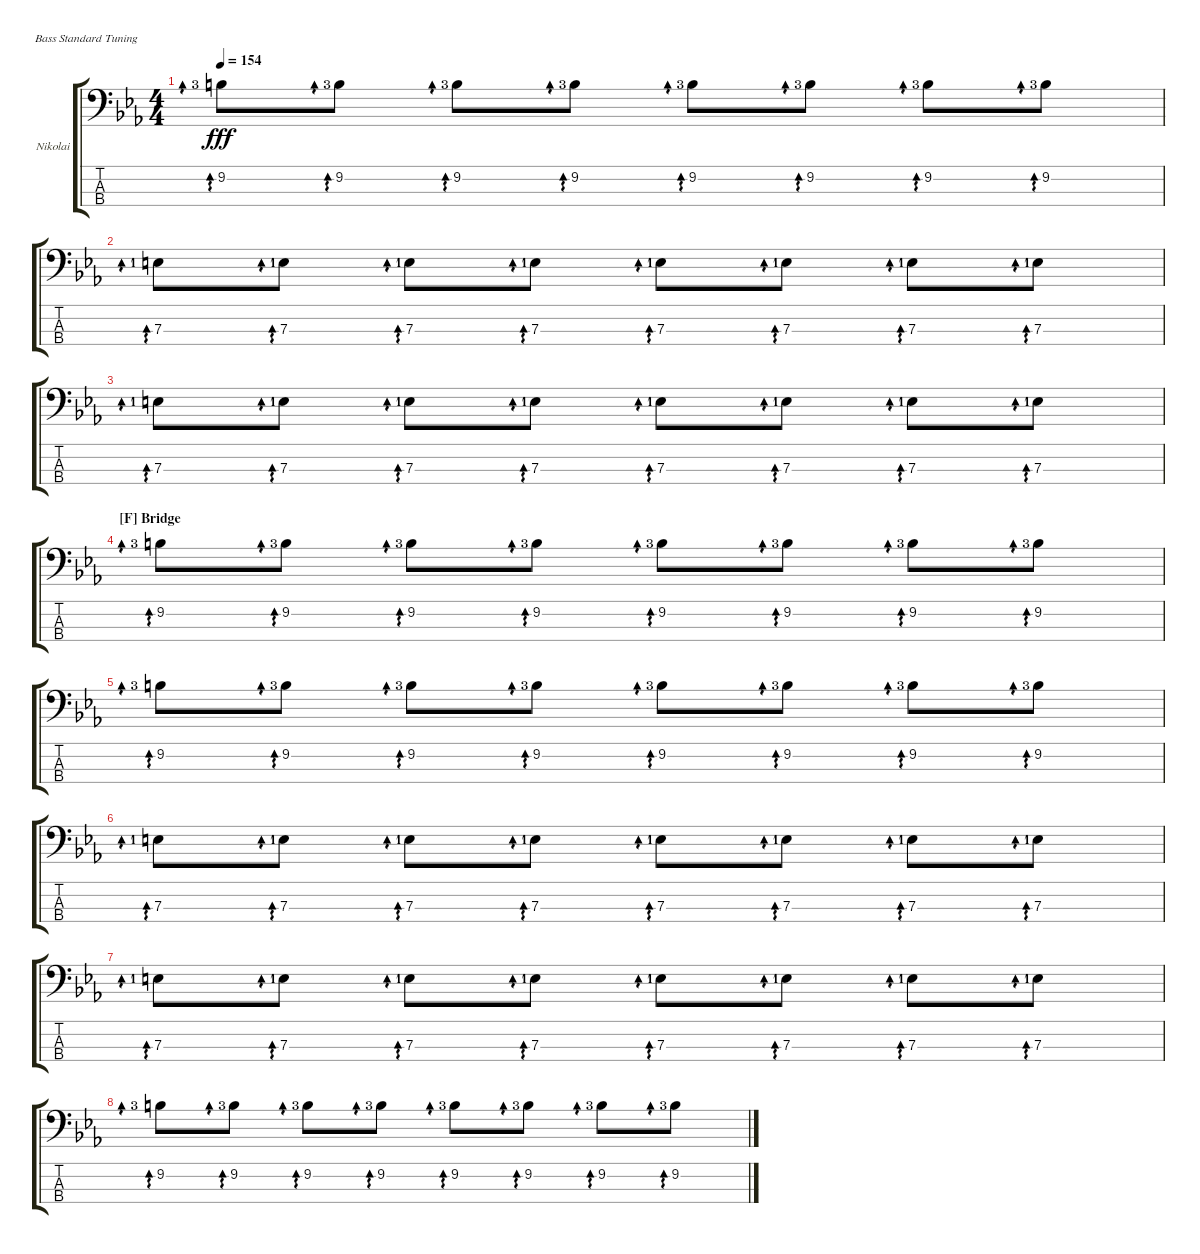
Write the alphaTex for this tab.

\defaultSystemsLayout 4
\bracketExtendMode groupsimilarinstruments
\firstSystemTrackNameOrientation horizontal
\otherSystemsTrackNameOrientation horizontal
\track ("Bass" "Nikolai ") {instrument electricbassfinger}
\staff {score tabs}
\tuning (G2 D2 A1 E1)
\ts (4 4)
\tempo 154
\clef f4
\ks eb
9.2{lf 4}.8{ad 0 dy fff} 9.2{lf 4}.8{ad 0} 9.2{lf 4}.8{ad 0} 9.2{lf 4}.8{ad 0} 9.2{lf 4}.8{ad 0} 9.2{lf 4}.8{ad 0} 9.2{lf 4}.8{ad 0} 9.2{lf 4}.8{ad 0} |
7.3{lf 2}.8{ad 0} 7.3{lf 2}.8{ad 0} 7.3{lf 2}.8{ad 0} 7.3{lf 2}.8{ad 0} 7.3{lf 2}.8{ad 0} 7.3{lf 2}.8{ad 0} 7.3{lf 2}.8{ad 0} 7.3{lf 2}.8{ad 0} |
7.3{lf 2}.8{ad 0} 7.3{lf 2}.8{ad 0} 7.3{lf 2}.8{ad 0} 7.3{lf 2}.8{ad 0} 7.3{lf 2}.8{ad 0} 7.3{lf 2}.8{ad 0} 7.3{lf 2}.8{ad 0} 7.3{lf 2}.8{ad 0} |
\section ("F" "Bridge")
9.2{lf 4}.8{ad 0} 9.2{lf 4}.8{ad 0} 9.2{lf 4}.8{ad 0} 9.2{lf 4}.8{ad 0} 9.2{lf 4}.8{ad 0} 9.2{lf 4}.8{ad 0} 9.2{lf 4}.8{ad 0} 9.2{lf 4}.8{ad 0} |
9.2{lf 4}.8{ad 0} 9.2{lf 4}.8{ad 0} 9.2{lf 4}.8{ad 0} 9.2{lf 4}.8{ad 0} 9.2{lf 4}.8{ad 0} 9.2{lf 4}.8{ad 0} 9.2{lf 4}.8{ad 0} 9.2{lf 4}.8{ad 0} |
7.3{lf 2}.8{ad 0} 7.3{lf 2}.8{ad 0} 7.3{lf 2}.8{ad 0} 7.3{lf 2}.8{ad 0} 7.3{lf 2}.8{ad 0} 7.3{lf 2}.8{ad 0} 7.3{lf 2}.8{ad 0} 7.3{lf 2}.8{ad 0} |
7.3{lf 2}.8{ad 0} 7.3{lf 2}.8{ad 0} 7.3{lf 2}.8{ad 0} 7.3{lf 2}.8{ad 0} 7.3{lf 2}.8{ad 0} 7.3{lf 2}.8{ad 0} 7.3{lf 2}.8{ad 0} 7.3{lf 2}.8{ad 0} |
9.2{lf 4}.8{ad 0} 9.2{lf 4}.8{ad 0} 9.2{lf 4}.8{ad 0} 9.2{lf 4}.8{ad 0} 9.2{lf 4}.8{ad 0} 9.2{lf 4}.8{ad 0} 9.2{lf 4}.8{ad 0} 9.2{lf 4}.8{ad 0}
